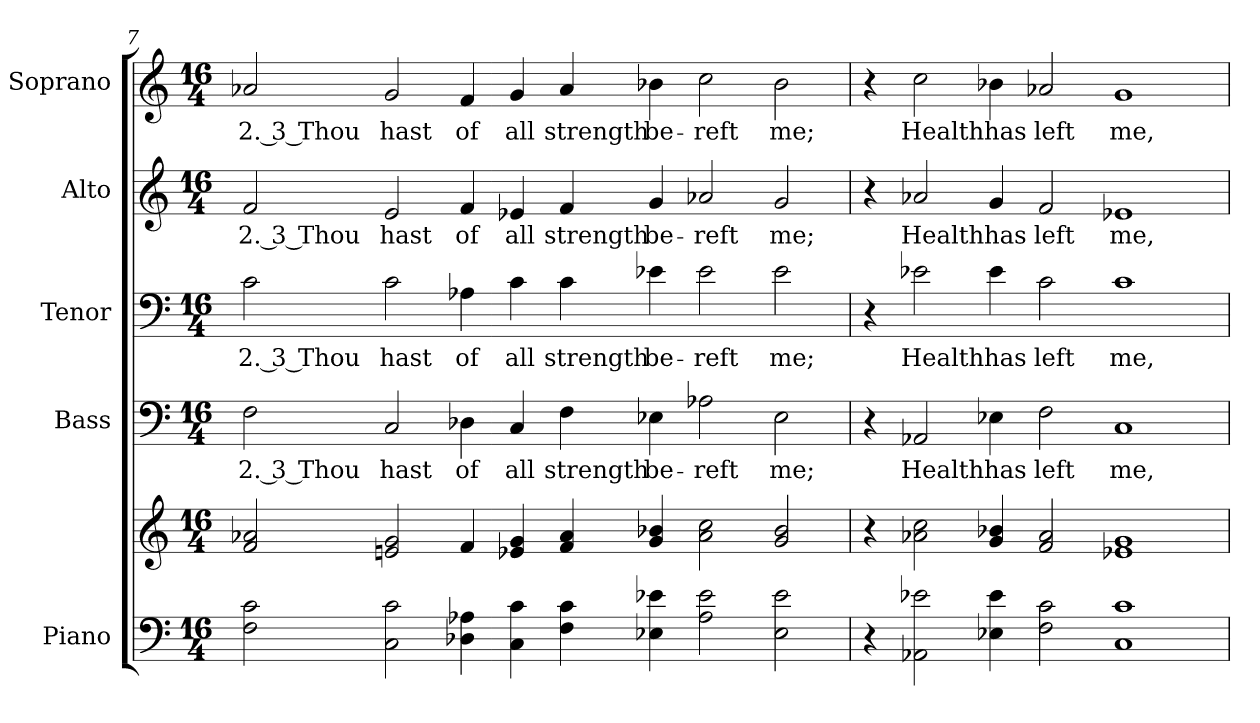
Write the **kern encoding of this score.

**kern	**kern	**kern	**text	**kern	**text	**kern	**text	**kern	**text
*part5	*part5	*part4	*part4	*part3	*part3	*part2	*part2	*part1	*part1
*staff6	*staff5	*staff4	*staff4	*staff3	*staff3	*staff2	*staff2	*staff1	*staff1
*I"Piano	*	*I"Bass	*	*I"Tenor	*	*I"Alto	*	*I"Soprano	*
*I'Pno.	*	*I'B.	*	*I'T.	*	*I'A.	*	*I'S.	*
!!LO:PB:g=z
*clefF4	*clefG2	*clefF4	*	*clefF4	*	*clefG2	*	*clefG2	*
*k[]	*k[]	*k[]	*	*k[]	*	*k[]	*	*k[]	*
*C:	*C:	*C:	*	*C:	*	*C:	*	*C:	*
*M16/4	*M16/4	*M16/4	*	*M16/4	*	*M16/4	*	*M16/4	*
=7	=7	=7	=7	=7	=7	=7	=7	=7	=7
!	!	!	!LO:LY:b:color=#000000	!	!	!	!	!	!
!	!	!	!	!	!LO:LY:b:color=#000000	!	!	!	!
!	!	!	!	!	!	!	!LO:LY:b:color=#000000	!	!
!	!	!	!	!	!	!	!	!	!LO:LY:b:color=#000000
2Fi\ 2ci	2fi/ 2a-Xi	2Fi\	2. 3 Thou	2ci\	2. 3 Thou	2fi/	2. 3 Thou	2a-Xi/	2. 3 Thou
!	!	!	!LO:LY:b:color=#000000	!	!	!	!	!	!
!	!	!	!	!	!LO:LY:b:color=#000000	!	!	!	!
!	!	!	!	!	!	!	!LO:LY:b:color=#000000	!	!
!	!	!	!	!	!	!	!	!	!LO:LY:b:color=#000000
2Ci\ 2ci	2eni/ 2gi	2Ci/	hast	2ci\	hast	2ei/	hast	2gi/	hast
!	!	!	!LO:LY:b:color=#000000	!	!	!	!	!	!
!	!	!	!	!	!LO:LY:b:color=#000000	!	!	!	!
!	!	!	!	!	!	!	!LO:LY:b:color=#000000	!	!
!	!	!	!	!	!	!	!	!	!LO:LY:b:color=#000000
4D-Xi\ 4A-Xi	4fi/	4D-Xi\	of	4A-Xi\	of	4fi/	of	4fi/	of
!	!	!	!LO:LY:b:color=#000000	!	!	!	!	!	!
!	!	!	!	!	!LO:LY:b:color=#000000	!	!	!	!
!	!	!	!	!	!	!	!LO:LY:b:color=#000000	!	!
!	!	!	!	!	!	!	!	!	!LO:LY:b:color=#000000
4Ci\ 4ci	4e-Xi/ 4gi	4Ci/	all	4ci\	all	4e-Xi/	all	4gi/	all
!	!	!	!LO:LY:b:color=#000000	!	!	!	!	!	!
!	!	!	!	!	!LO:LY:b:color=#000000	!	!	!	!
!	!	!	!	!	!	!	!LO:LY:b:color=#000000	!	!
!	!	!	!	!	!	!	!	!	!LO:LY:b:color=#000000
4Fi\ 4ci	4fi/ 4a-i	4Fi\	strength	4ci\	strength	4fi/	strength	4a-i/	strength
!	!	!	!LO:LY:b:color=#000000	!	!	!	!	!	!
!	!	!	!	!	!LO:LY:b:color=#000000	!	!	!	!
!	!	!	!	!	!	!	!LO:LY:b:color=#000000	!	!
!	!	!	!	!	!	!	!	!	!LO:LY:b:color=#000000
4E-Xi\ 4e-Xi	4gi/ 4b-Xi	4E-Xi\	be-	4e-Xi\	be-	4gi/	be-	4b-Xi\	be-
!	!	!	!LO:LY:b:color=#000000	!	!	!	!	!	!
!	!	!	!	!	!LO:LY:b:color=#000000	!	!	!	!
!	!	!	!	!	!	!	!LO:LY:b:color=#000000	!	!
!	!	!	!	!	!	!	!	!	!LO:LY:b:color=#000000
2A-i\ 2e-i	2a-i\ 2cci	2A-Xi\	-reft	2e-i\	-reft	2a-Xi/	-reft	2cci\	-reft
!	!	!	!LO:LY:b:color=#000000	!	!	!	!	!	!
!	!	!	!	!	!LO:LY:b:color=#000000	!	!	!	!
!	!	!	!	!	!	!	!LO:LY:b:color=#000000	!	!
!	!	!	!	!	!	!	!	!	!LO:LY:b:color=#000000
2E-i\ 2e-i	2gi/ 2b-i	2E-i\	me;	2e-i\	me;	2gi/	me;	2b-i\	me;
=8	=8	=8	=8	=8	=8	=8	=8	=8	=8
4r	4r	4r	.	4r	.	4r	.	4r	.
!	!	!	!LO:LY:b:color=#000000	!	!	!	!	!	!
!	!	!	!	!	!LO:LY:b:color=#000000	!	!	!	!
!	!	!	!	!	!	!	!LO:LY:b:color=#000000	!	!
!	!	!	!	!	!	!	!	!	!LO:LY:b:color=#000000
2AA-Xi\ 2e-Xi	2a-Xi\ 2cci	2AA-Xi/	Health	2e-Xi\	Health	2a-Xi/	Health	2cci\	Health
!	!	!	!LO:LY:b:color=#000000	!	!	!	!	!	!
!	!	!	!	!	!LO:LY:b:color=#000000	!	!	!	!
!	!	!	!	!	!	!	!LO:LY:b:color=#000000	!	!
!	!	!	!	!	!	!	!	!	!LO:LY:b:color=#000000
4E-Xi\ 4e-i	4gi/ 4b-Xi	4E-Xi\	has	4e-i\	has	4gi/	has	4b-Xi\	has
!	!	!	!LO:LY:b:color=#000000	!	!	!	!	!	!
!	!	!	!	!	!LO:LY:b:color=#000000	!	!	!	!
!	!	!	!	!	!	!	!LO:LY:b:color=#000000	!	!
!	!	!	!	!	!	!	!	!	!LO:LY:b:color=#000000
2Fi\ 2ci	2fi/ 2a-i	2Fi\	left	2ci\	left	2fi/	left	2a-Xi/	left
!	!	!	!LO:LY:b:color=#000000	!	!	!	!	!	!
!	!	!	!	!	!LO:LY:b:color=#000000	!	!	!	!
!	!	!	!	!	!	!	!LO:LY:b:color=#000000	!	!
!	!	!	!	!	!	!	!	!	!LO:LY:b:color=#000000
1Ci 1ci	1e-Xi 1gi	1Ci	me,	1ci	me,	1e-Xi	me,	1gi	me,
=	=	=	=	=	=	=	=	=	=
*-	*-	*-	*-	*-	*-	*-	*-	*-	*-
